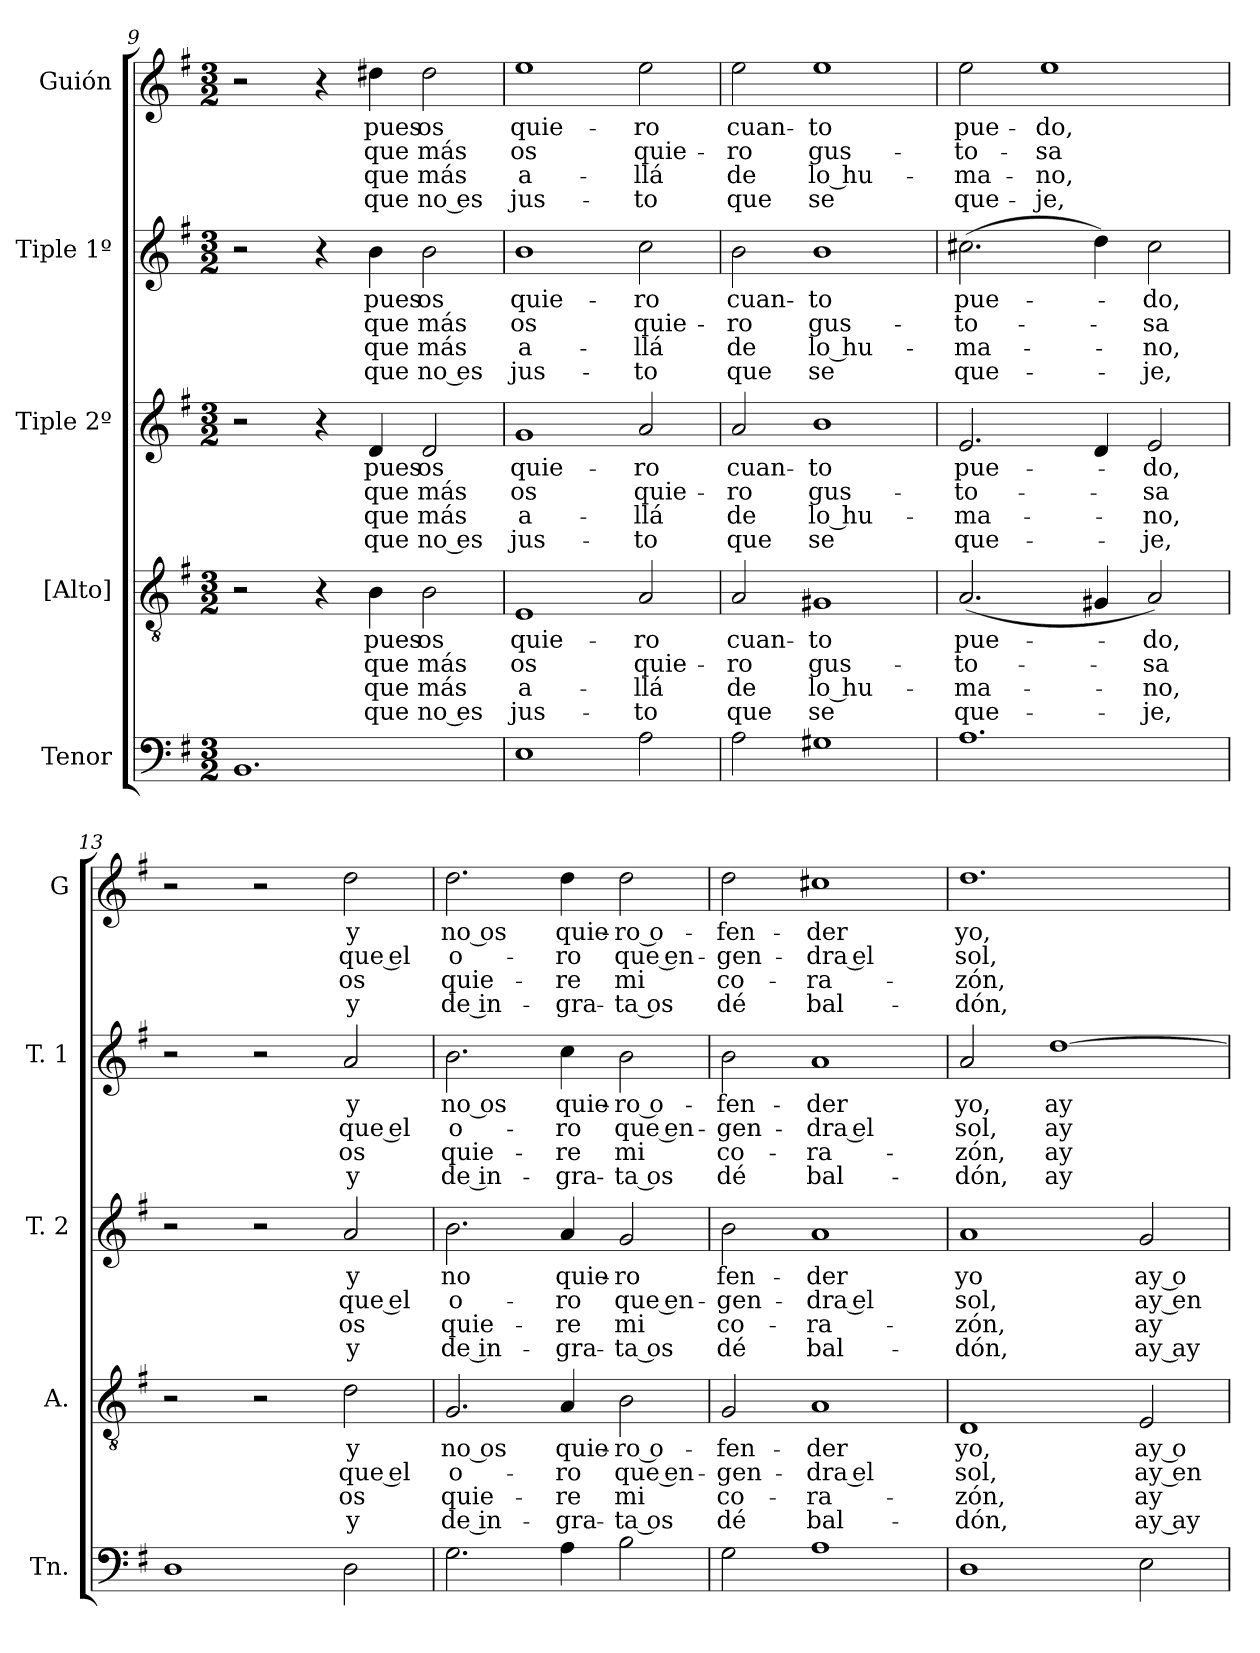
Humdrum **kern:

**kern	**kern	**text	**text	**text	**text	**kern	**text	**text	**text	**text	**kern	**text	**text	**text	**text	**kern	**text	**text	**text	**text
*part5	*part4	*part4	*part4	*part4	*part4	*part3	*part3	*part3	*part3	*part3	*part2	*part2	*part2	*part2	*part2	*part1	*part1	*part1	*part1	*part1
*staff5	*staff4	*staff4	*staff4	*staff4	*staff4	*staff3	*staff3	*staff3	*staff3	*staff3	*staff2	*staff2	*staff2	*staff2	*staff2	*staff1	*staff1	*staff1	*staff1	*staff1
*I"Tenor	*I"[Alto]	*	*	*	*	*I"Tiple 2º	*	*	*	*	*I"Tiple 1º	*	*	*	*	*I"Guión	*	*	*	*
*I'Tn.	*I'A.	*	*	*	*	*I'T. 2	*	*	*	*	*I'T. 1	*	*	*	*	*I'G	*	*	*	*
*clefF4	*clefGv2	*	*	*	*	*clefG2	*	*	*	*	*clefG2	*	*	*	*	*clefG2	*	*	*	*
*k[f#]	*k[f#]	*	*	*	*	*k[f#]	*	*	*	*	*k[f#]	*	*	*	*	*k[f#]	*	*	*	*
*M3/2	*M3/2	*	*	*	*	*M3/2	*	*	*	*	*M3/2	*	*	*	*	*M3/2	*	*	*	*
=9	=9	=9	=9	=9	=9	=9	=9	=9	=9	=9	=9	=9	=9	=9	=9	=9	=9	=9	=9	=9
1.BB	2r	.	.	.	.	2r	.	.	.	.	2r	.	.	.	.	2r	.	.	.	.
.	4r	.	.	.	.	4r	.	.	.	.	4r	.	.	.	.	4r	.	.	.	.
.	4B	pues	que	que	que	4d	pues	que	que	que	4b	pues	que	que	que	4dd#X	pues	que	que	que
.	2B	os	más	más	no es	2d	os	más	más	no es	2b	os	más	más	no es	2dd#	os	más	más	no es
=10	=10	=10	=10	=10	=10	=10	=10	=10	=10	=10	=10	=10	=10	=10	=10	=10	=10	=10	=10	=10
1E	1E	quie-	os	a-	jus-	1g	quie-	os	a-	jus-	1b	quie-	os	a-	jus-	1ee	quie-	os	a-	jus-
2A	2A	-ro	quie-	-llá	-to	2a	-ro	quie-	-llá	-to	2cc	-ro	quie-	-llá	-to	2ee	-ro	quie-	-llá	-to
=11	=11	=11	=11	=11	=11	=11	=11	=11	=11	=11	=11	=11	=11	=11	=11	=11	=11	=11	=11	=11
2A	2A	cuan-	-ro	de	que	2a	cuan-	-ro	de	que	2b	cuan-	-ro	de	que	2ee	cuan-	-ro	de	que
1G#X	1G#X	-to	gus-	lo hu-	se	1b	-to	gus-	lo hu-	se	1b	-to	gus-	lo hu-	se	1ee	-to	gus-	lo hu-	se
=12	=12	=12	=12	=12	=12	=12	=12	=12	=12	=12	=12	=12	=12	=12	=12	=12	=12	=12	=12	=12
1.A	(2.A	pue-	-to-	-ma-	que-	2.e	pue-	-to-	-ma-	que-	(2.cc#X	pue-	-to-	-ma-	que-	2ee	pue-	-to-	-ma-	que-
.	.	.	.	.	.	.	.	.	.	.	.	.	.	.	.	1ee	-do,	-sa	-no,	-je,
.	4G#X	.	.	.	.	4d	.	.	.	.	4dd)	.	.	.	.	.	.	.	.	.
.	2A)	-do,	-sa	-no,	-je,	2e	-do,	-sa	-no,	-je,	2cc#	-do,	-sa	-no,	-je,	.	.	.	.	.
=13	=13	=13	=13	=13	=13	=13	=13	=13	=13	=13	=13	=13	=13	=13	=13	=13	=13	=13	=13	=13
1D	2r	.	.	.	.	2r	.	.	.	.	2r	.	.	.	.	2r	.	.	.	.
.	2r	.	.	.	.	2r	.	.	.	.	2r	.	.	.	.	2r	.	.	.	.
2D	2d	y	que el	os	y	2a	y	que el	os	y	2a	y	que el	os	y	2dd	y	que el	os	y
=14	=14	=14	=14	=14	=14	=14	=14	=14	=14	=14	=14	=14	=14	=14	=14	=14	=14	=14	=14	=14
2.G	2.G	no os	o-	quie-	de in-	2.b	no	o-	quie-	de in-	2.b	no os	o-	quie-	de in-	2.dd	no os	o-	quie-	de in-
4A	4A	quie-	-ro	-re	-gra-	4a	quie-	-ro	-re	-gra-	4cc	quie-	-ro	-re	-gra-	4dd	quie-	-ro	-re	-gra-
2B	2B	-ro o-	que en-	mi	-ta os	2g	-ro	que en-	mi	-ta os	2b	-ro o-	que en-	mi	-ta os	2dd	-ro o-	que en-	mi	-ta os
=15	=15	=15	=15	=15	=15	=15	=15	=15	=15	=15	=15	=15	=15	=15	=15	=15	=15	=15	=15	=15
2G	2G	-fen-	-gen-	co-	dé	2b	-fen-	-gen-	co-	dé	2b	-fen-	-gen-	co-	dé	2dd	-fen-	-gen-	co-	dé
1A	1A	-der	-dra el	-ra-	bal-	1a	-der	-dra el	-ra-	bal-	1a	-der	-dra el	-ra-	bal-	1cc#X	-der	-dra el	-ra-	bal-
=16	=16	=16	=16	=16	=16	=16	=16	=16	=16	=16	=16	=16	=16	=16	=16	=16	=16	=16	=16	=16
1D	1D	yo,	sol,	-zón,	-dón,	1a	yo	sol,	-zón,	-dón,	2a	yo,	sol,	-zón,	-dón,	1.dd	yo,	sol,	-zón,	-dón,
.	.	.	.	.	.	.	.	.	.	.	[1dd	ay	ay	ay	ay	.	.	.	.	.
2E	2E	ay o	ay en	ay	ay ay	2g	ay o-	ay en-	ay	ay ay	.	.	.	.	.	.	.	.	.	.
=	=	=	=	=	=	=	=	=	=	=	=	=	=	=	=	=	=	=	=	=
*-	*-	*-	*-	*-	*-	*-	*-	*-	*-	*-	*-	*-	*-	*-	*-	*-	*-	*-	*-	*-
